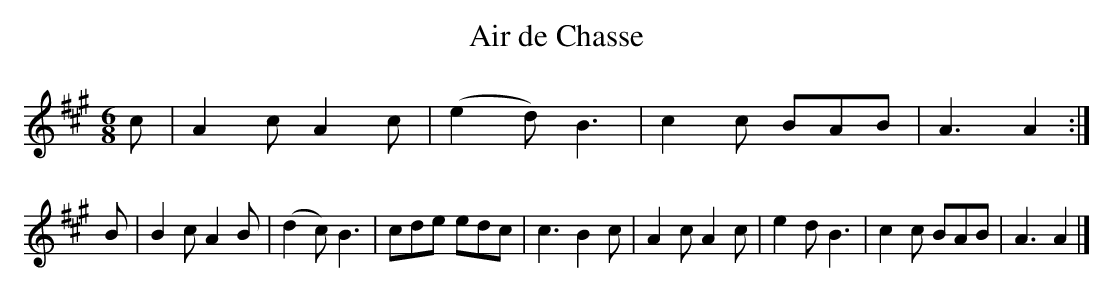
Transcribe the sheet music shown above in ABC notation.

X:1
T:Air de Chasse
M:6/8
K:A
c|\
A2c A2c| (e2d) B3| c2c BAB| A3 A2:|
B|\
B2c A2B| (d2c) B3| cde edc| c3 B2c|\
A2c A2c| e2d B3| c2c BAB| A3 A2|]
